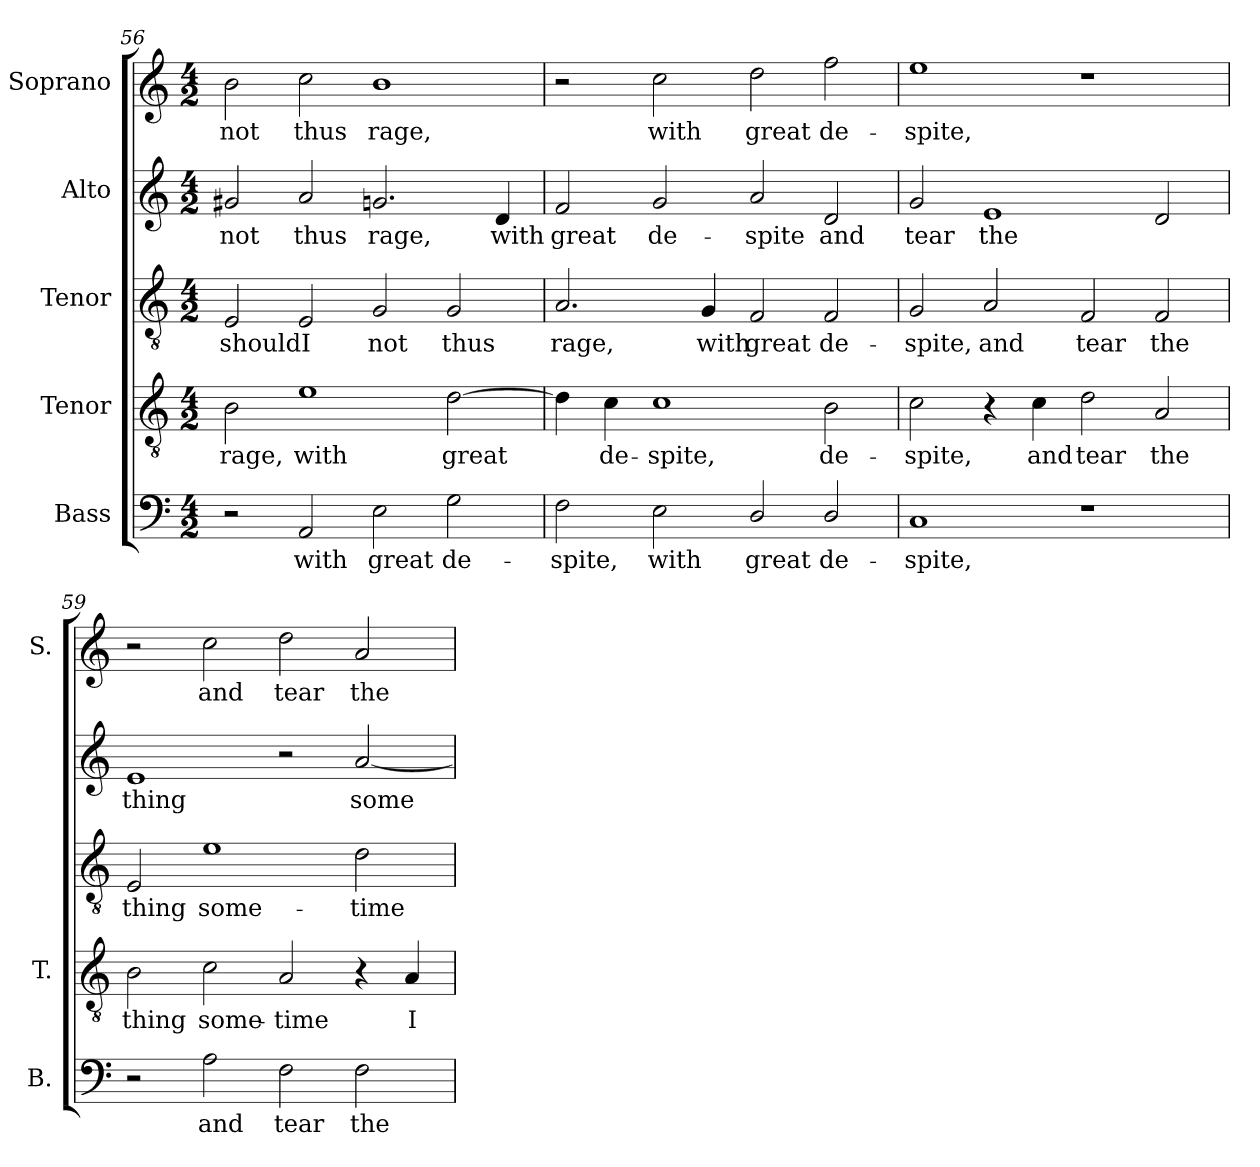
**kern	**text	**kern	**text	**kern	**text	**kern	**text	**kern	**text
*part5	*part5	*part4	*part4	*part3	*part3	*part2	*part2	*part1	*part1
*staff5	*staff5	*staff4	*staff4	*staff3	*staff3	*staff2	*staff2	*staff1	*staff1
*I"Bass	*	*I"Tenor	*	*I"Tenor	*	*I"Alto	*	*I"Soprano	*
*I'B.	*	*I'T.	*	*	*	*	*	*I'S.	*
*clefF4	*	*clefGv2	*	*clefGv2	*	*clefG2	*	*clefG2	*
*	*	*ITrd7c12	*	*ITrd7c12	*	*ITrd7c12	*	*	*
*k[]	*	*k[]	*	*k[]	*	*k[]	*	*k[]	*
*C:	*	*C:	*	*C:	*	*C:	*	*C:	*
*M4/2	*	*M4/2	*	*M4/2	*	*M4/2	*	*M4/2	*
=56	=56	=56	=56	=56	=56	=56	=56	=56	=56
!	!	!	!LO:LY:b:color=#000000	!	!	!	!	!	!
!	!	!	!	!	!LO:LY:b:color=#000000	!	!	!	!
!	!	!	!	!	!	!	!LO:LY:b:color=#000000	!	!
!	!	!	!	!	!	!	!	!	!LO:LY:b:color=#000000
2r	.	2BBi\	rage,	2EEi/	should	2G#Xi/	not	2bi\	not
!	!LO:LY:b:color=#000000	!	!	!	!	!	!	!	!
!	!	!	!LO:LY:b:color=#000000	!	!	!	!	!	!
!	!	!	!	!	!LO:LY:b:color=#000000	!	!	!	!
!	!	!	!	!	!	!	!LO:LY:b:color=#000000	!	!
!	!	!	!	!	!	!	!	!	!LO:LY:b:color=#000000
2AAi/	with	1Ei	with	2EEi/	I	2Ai/	thus	2cci\	thus
!	!LO:LY:b:color=#000000	!	!	!	!	!	!	!	!
!	!	!	!	!	!LO:LY:b:color=#000000	!	!	!	!
!	!	!	!	!	!	!	!LO:LY:b:color=#000000	!	!
!	!	!	!	!	!	!	!	!	!LO:LY:b:color=#000000
2Ei\	great	.	.	2GGi/	not	2.Gni/	rage,	1bi	rage,
!	!LO:LY:b:color=#000000	!	!	!	!	!	!	!	!
!	!	!	!LO:LY:b:color=#000000	!	!	!	!	!	!
!	!	!	!	!	!LO:LY:b:color=#000000	!	!	!	!
2Gi\	de-	[2Di\	great	2GGi/	thus	.	.	.	.
!	!	!	!	!	!	!	!LO:LY:b:color=#000000	!	!
.	.	.	.	.	.	4Di/	with	.	.
!!LO:LB:g=z
=57	=57	=57	=57	=57	=57	=57	=57	=57	=57
!	!LO:LY:b:color=#000000	!	!	!	!	!	!	!	!
!	!	!	!	!	!LO:LY:b:color=#000000	!	!	!	!
!	!	!	!	!	!	!	!LO:LY:b:color=#000000	!	!
2Fi\	-spite,	4Di\]	.	2.AAi/	rage,	2Fi/	great	2r	.
!	!	!	!LO:LY:b:color=#000000	!	!	!	!	!	!
.	.	4Ci\	de-	.	.	.	.	.	.
!	!LO:LY:b:color=#000000	!	!	!	!	!	!	!	!
!	!	!	!LO:LY:b:color=#000000	!	!	!	!	!	!
!	!	!	!	!	!	!	!LO:LY:b:color=#000000	!	!
!	!	!	!	!	!	!	!	!	!LO:LY:b:color=#000000
2Ei\	with	1Ci	-spite,	.	.	2Gi/	de-	2cci\	with
!	!	!	!	!	!LO:LY:b:color=#000000	!	!	!	!
.	.	.	.	4GGi/	with	.	.	.	.
!	!LO:LY:b:color=#000000	!	!	!	!	!	!	!	!
!	!	!	!	!	!LO:LY:b:color=#000000	!	!	!	!
!	!	!	!	!	!	!	!LO:LY:b:color=#000000	!	!
!	!	!	!	!	!	!	!	!	!LO:LY:b:color=#000000
2Di/	great	.	.	2FFi/	great	2Ai/	-spite	2ddi\	great
!	!LO:LY:b:color=#000000	!	!	!	!	!	!	!	!
!	!	!	!LO:LY:b:color=#000000	!	!	!	!	!	!
!	!	!	!	!	!LO:LY:b:color=#000000	!	!	!	!
!	!	!	!	!	!	!	!LO:LY:b:color=#000000	!	!
!	!	!	!	!	!	!	!	!	!LO:LY:b:color=#000000
2Di/	de-	2BBi\	de-	2FFi/	de-	2Di/	and	2ffi\	de-
=58	=58	=58	=58	=58	=58	=58	=58	=58	=58
!	!LO:LY:b:color=#000000	!	!	!	!	!	!	!	!
!	!	!	!LO:LY:b:color=#000000	!	!	!	!	!	!
!	!	!	!	!	!LO:LY:b:color=#000000	!	!	!	!
!	!	!	!	!	!	!	!LO:LY:b:color=#000000	!	!
!	!	!	!	!	!	!	!	!	!LO:LY:b:color=#000000
1Ci	-spite,	2Ci\	-spite,	2GGi/	-spite,	2Gi/	tear	1eei	-spite,
!	!	!	!	!	!LO:LY:b:color=#000000	!	!	!	!
!	!	!	!	!	!	!	!LO:LY:b:color=#000000	!	!
.	.	4r	.	2AAi/	and	1Ei	the	.	.
!	!	!	!LO:LY:b:color=#000000	!	!	!	!	!	!
.	.	4Ci\	and	.	.	.	.	.	.
!	!	!	!LO:LY:b:color=#000000	!	!	!	!	!	!
!	!	!	!	!	!LO:LY:b:color=#000000	!	!	!	!
1r	.	2Di\	tear	2FFi/	tear	.	.	1r	.
!	!	!	!LO:LY:b:color=#000000	!	!	!	!	!	!
!	!	!	!	!	!LO:LY:b:color=#000000	!	!	!	!
.	.	2AAi/	the	2FFi/	the	2Di/	.	.	.
=59	=59	=59	=59	=59	=59	=59	=59	=59	=59
!	!	!	!LO:LY:b:color=#000000	!	!	!	!	!	!
!	!	!	!	!	!LO:LY:b:color=#000000	!	!	!	!
!	!	!	!	!	!	!	!LO:LY:b:color=#000000	!	!
2r	.	2BBi\	thing	2EEi/	thing	1Ei	thing	2r	.
!	!LO:LY:b:color=#000000	!	!	!	!	!	!	!	!
!	!	!	!LO:LY:b:color=#000000	!	!	!	!	!	!
!	!	!	!	!	!LO:LY:b:color=#000000	!	!	!	!
!	!	!	!	!	!	!	!	!	!LO:LY:b:color=#000000
2Ai\	and	2Ci\	some-	1Ei	some-	.	.	2cci\	and
!	!LO:LY:b:color=#000000	!	!	!	!	!	!	!	!
!	!	!	!LO:LY:b:color=#000000	!	!	!	!	!	!
!	!	!	!	!	!	!	!	!	!LO:LY:b:color=#000000
2Fi\	tear	2AAi/	-time	.	.	2r	.	2ddi\	tear
!	!LO:LY:b:color=#000000	!	!	!	!	!	!	!	!
!	!	!	!	!	!LO:LY:b:color=#000000	!	!	!	!
!	!	!	!	!	!	!	!LO:LY:b:color=#000000	!	!
!	!	!	!	!	!	!	!	!	!LO:LY:b:color=#000000
2Fi\	the	4r	.	2Di\	-time	[2Ai/	some-	2ai/	the
!	!	!	!LO:LY:b:color=#000000	!	!	!	!	!	!
.	.	4AAi/	I	.	.	.	.	.	.
=	=	=	=	=	=	=	=	=	=
*-	*-	*-	*-	*-	*-	*-	*-	*-	*-
